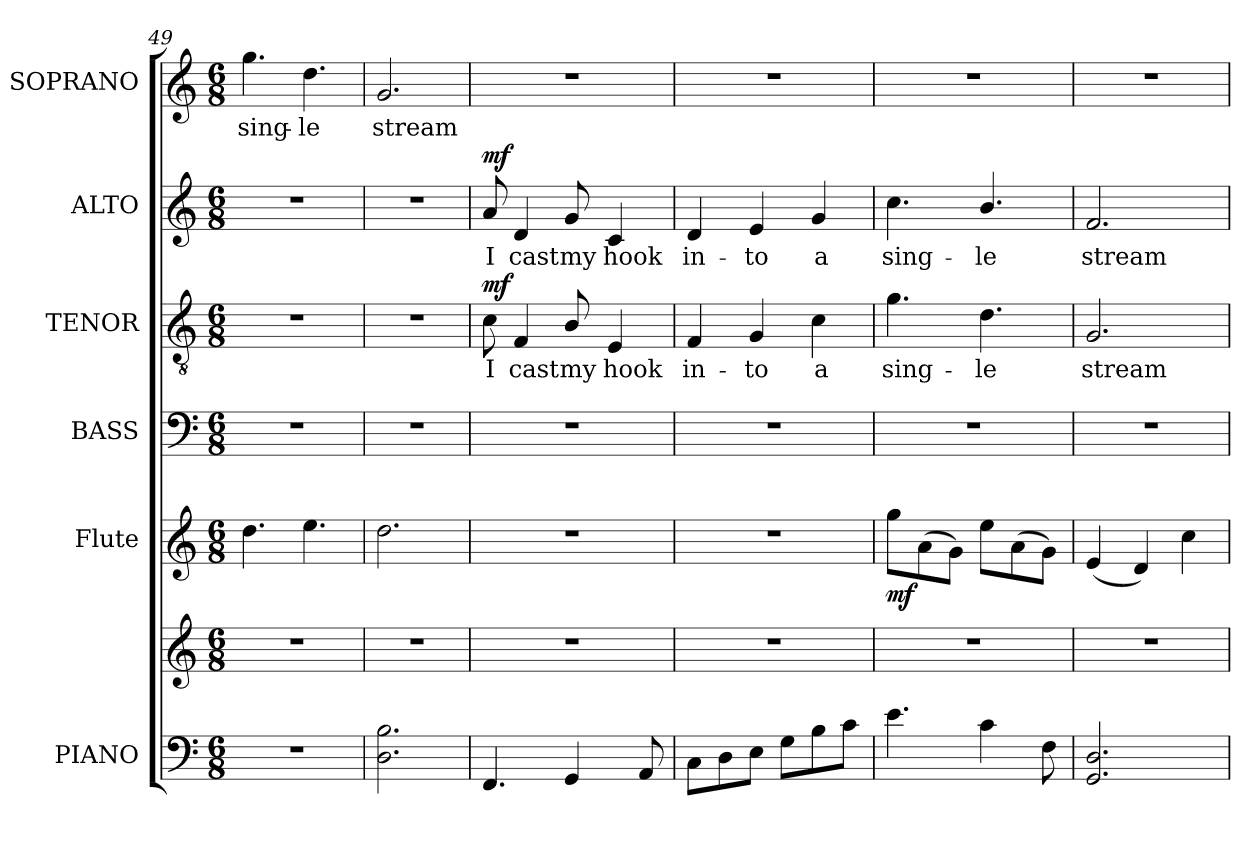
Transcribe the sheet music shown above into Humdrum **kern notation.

**kern	**kern	**kern	**dynam	**kern	**kern	**text	**dynam	**kern	**text	**dynam	**kern	**text
*part6	*part6	*part5	*part5	*part4	*part3	*part3	*part3	*part2	*part2	*part2	*part1	*part1
*staff7	*staff6	*staff5	*staff5	*staff4	*staff3	*staff3	*staff3	*staff2	*staff2	*staff2	*staff1	*staff1
*I"PIANO	*	*I"Flute	*	*I"BASS	*I"TENOR	*	*	*I"ALTO	*	*	*I"SOPRANO	*
*I'PNO.	*	*I'Fl.	*	*I'B.	*I'T.	*	*	*I'A.	*	*	*I'S.	*
*clefF4	*clefG2	*clefG2	*	*clefF4	*clefGv2	*	*	*clefG2	*	*	*clefG2	*
*	*	*	*	*	*ITrd7c12	*	*	*	*	*	*	*
*k[]	*k[]	*k[]	*	*k[]	*k[]	*	*	*k[]	*	*	*k[]	*
*C:	*C:	*C:	*	*C:	*C:	*	*	*C:	*	*	*C:	*
*M6/8	*M6/8	*M6/8	*	*M6/8	*M6/8	*	*	*M6/8	*	*	*M6/8	*
=49	=49	=49	=49	=49	=49	=49	=49	=49	=49	=49	=49	=49
!LO:N:vis=1	!LO:N:vis=1	!	!	!LO:N:vis=1	!LO:N:vis=1	!	!	!LO:N:vis=1	!	!	!	!
!	!	!	!	!	!	!	!	!	!	!	!	!LO:LY:b:color=#000000
2.r	2.r	4.ddi\	.	2.r	2.r	.	.	2.r	.	.	4.ggi\	sing-
!	!	!	!	!	!	!	!	!	!	!	!	!LO:LY:b:color=#000000
.	.	4.eei\	.	.	.	.	.	.	.	.	4.ddi\	-le
=50	=50	=50	=50	=50	=50	=50	=50	=50	=50	=50	=50	=50
!	!LO:N:vis=1	!	!	!LO:N:vis=1	!LO:N:vis=1	!	!	!LO:N:vis=1	!	!	!	!
!	!	!	!	!	!	!	!	!	!	!	!	!LO:LY:b:color=#000000
2.Di\ 2.Bi	2.r	2.ddi\	.	2.r	2.r	.	.	2.r	.	.	2.gi/	stream
=51	=51	=51	=51	=51	=51	=51	=51	=51	=51	=51	=51	=51
!	!LO:N:vis=1	!LO:N:vis=1	!	!LO:N:vis=1	!	!	!	!	!	!	!	!
!	!	!	!	!	!	!LO:LY:b:color=#000000	!	!	!	!	!	!
!	!	!	!	!	!	!	!	!	!LO:LY:b:color=#000000	!	!LO:N:vis=1	!
4.FFi/	2.r	2.r	.	2.r	8Ci\	I	mf	8ai/	I	mf	2.r	.
!	!	!	!	!	!	!LO:LY:b:color=#000000	!	!	!	!	!	!
!	!	!	!	!	!	!	!	!	!LO:LY:b:color=#000000	!	!	!
.	.	.	.	.	4FFi/	cast	.	4di/	cast	.	.	.
!	!	!	!	!	!	!LO:LY:b:color=#000000	!	!	!	!	!	!
!	!	!	!	!	!	!	!	!	!LO:LY:b:color=#000000	!	!	!
4GGi/	.	.	.	.	8BBi/	my	.	8gi/	my	.	.	.
!	!	!	!	!	!	!LO:LY:b:color=#000000	!	!	!	!	!	!
!	!	!	!	!	!	!	!	!	!LO:LY:b:color=#000000	!	!	!
.	.	.	.	.	4EEi/	hook	.	4ci/	hook	.	.	.
8AAi/	.	.	.	.	.	.	.	.	.	.	.	.
=52	=52	=52	=52	=52	=52	=52	=52	=52	=52	=52	=52	=52
!	!LO:N:vis=1	!LO:N:vis=1	!	!LO:N:vis=1	!	!	!	!	!	!	!	!
!	!	!	!	!	!	!LO:LY:b:color=#000000	!	!	!	!	!	!
!	!	!	!	!	!	!	!	!	!LO:LY:b:color=#000000	!	!LO:N:vis=1	!
8Ci\L	2.r	2.r	.	2.r	4FFi/	in-	.	4di/	in-	.	2.r	.
8Di\	.	.	.	.	.	.	.	.	.	.	.	.
!	!	!	!	!	!	!LO:LY:b:color=#000000	!	!	!	!	!	!
!	!	!	!	!	!	!	!	!	!LO:LY:b:color=#000000	!	!	!
8Ei\J	.	.	.	.	4GGi/	-to	.	4ei/	-to	.	.	.
8Gi\L	.	.	.	.	.	.	.	.	.	.	.	.
!	!	!	!	!	!	!LO:LY:b:color=#000000	!	!	!	!	!	!
!	!	!	!	!	!	!	!	!	!LO:LY:b:color=#000000	!	!	!
8Bi\	.	.	.	.	4Ci\	a	.	4gi/	a	.	.	.
8ci\J	.	.	.	.	.	.	.	.	.	.	.	.
=53	=53	=53	=53	=53	=53	=53	=53	=53	=53	=53	=53	=53
!	!LO:N:vis=1	!	!	!LO:N:vis=1	!	!	!	!	!	!	!	!
!	!	!	!	!	!	!LO:LY:b:color=#000000	!	!	!	!	!	!
!	!	!	!	!	!	!	!	!	!LO:LY:b:color=#000000	!	!LO:N:vis=1	!
4.ei\	2.r	8ggi\L	mf	2.r	4.Gi\	sing-	.	4.cci\	sing-	.	2.r	.
.	.	(8ai\	.	.	.	.	.	.	.	.	.	.
.	.	8gi\J)	.	.	.	.	.	.	.	.	.	.
!	!	!	!	!	!	!LO:LY:b:color=#000000	!	!	!	!	!	!
!	!	!	!	!	!	!	!	!	!LO:LY:b:color=#000000	!	!	!
4ci\	.	8eei\L	.	.	4.Di\	-le	.	4.bi/	-le	.	.	.
.	.	(8ai\	.	.	.	.	.	.	.	.	.	.
8Fi\	.	8gi\J)	.	.	.	.	.	.	.	.	.	.
=54	=54	=54	=54	=54	=54	=54	=54	=54	=54	=54	=54	=54
!	!LO:N:vis=1	!	!	!LO:N:vis=1	!	!	!	!	!	!	!	!
!	!	!	!	!	!	!LO:LY:b:color=#000000	!	!	!	!	!	!
!	!	!	!	!	!	!	!	!	!LO:LY:b:color=#000000	!	!LO:N:vis=1	!
2.GGi/ 2.Di	2.r	(4ei/	.	2.r	2.GGi/	stream	.	2.fi/	stream	.	2.r	.
.	.	4di/)	.	.	.	.	.	.	.	.	.	.
.	.	4cci\	.	.	.	.	.	.	.	.	.	.
=	=	=	=	=	=	=	=	=	=	=	=	=
*-	*-	*-	*-	*-	*-	*-	*-	*-	*-	*-	*-	*-
